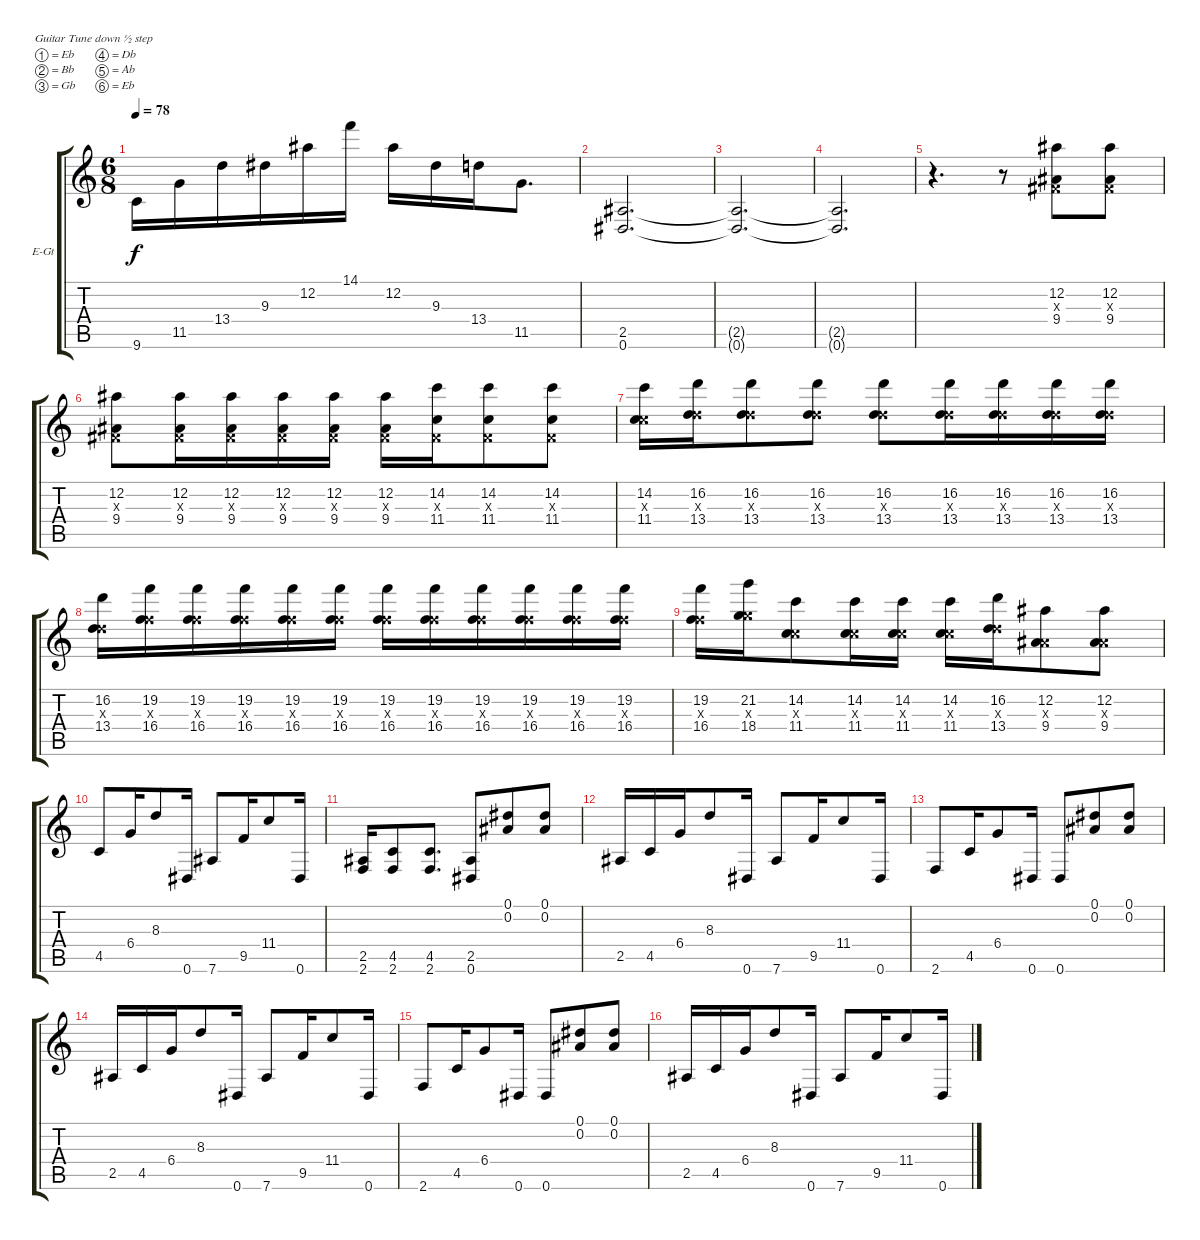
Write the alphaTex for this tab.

\defaultSystemsLayout 4
\bracketExtendMode groupsimilarinstruments
\firstSystemTrackNameOrientation horizontal
\otherSystemsTrackNameOrientation horizontal
\track ("Guitar Dist. Lead" "E-Gt") {instrument distortionguitar}
\staff {score tabs}
\tuning (Eb4 Bb3 Gb3 Db3 Ab2 Eb2)
\ts (6 8)
\tempo 78
\clef g2
\ks c
9.6.16{dy f} 11.5.16 13.4.16 9.3.16 12.2.16 14.1.16 12.2.16 9.3.16 13.4.16 11.5.8{d} |
(2.5 0.6).2{d} |
(2.5{t} 0.6{t}).2{d} |
(2.5{t} 0.6{t}).2{d} |
r.4{d} r.8 (9.4 12.2 0.3{x}).8 (9.4 12.2 0.3{x}).8 |
(9.4 12.2 0.3{x}).8 (9.4 12.2 0.3{x}).16 (9.4 12.2 0.3{x}).16 (9.4 12.2 0.3{x}).16 (9.4 12.2 0.3{x}).16 (9.4 12.2 0.3{x}).16 (11.4 14.2 0.3{x}).16 (11.4 14.2 0.3{x}).8 (11.4 14.2 0.3{x}).8 |
(14.2 6.3{x} 11.4).16 (8.3{x} 16.2 13.4).16 (16.2 8.3{x} 13.4).8 (16.2 8.3{x} 13.4).8 (16.2 8.3{x} 13.4).8 (16.2 8.3{x} 13.4).16 (16.2 8.3{x} 13.4).16 (16.2 8.3{x} 13.4).16 (16.2 8.3{x} 13.4).16 |
(16.2 8.3{x} 13.4).16 (11.3{x} 19.2 16.4).16 (19.2 11.3{x} 16.4).16 (19.2 11.3{x} 16.4).16 (19.2 11.3{x} 16.4).16 (19.2 11.3{x} 16.4).16 (19.2 11.3{x} 16.4).16 (19.2 11.3{x} 16.4).16 (19.2 11.3{x} 16.4).16 (19.2 11.3{x} 16.4).16 (19.2 11.3{x} 16.4).16 (19.2 11.3{x} 16.4).16 |
(19.2 11.3{x} 16.4).16 (13.3{x} 21.2 18.4).16 (14.2 6.3{x} 11.4).8 (14.2 6.3{x} 11.4).16 (14.2 6.3{x} 11.4).16 (14.2 6.3{x} 11.4).16 (8.3{x} 16.2 13.4).16 (12.2 4.3{x} 9.4).8 (12.2 4.3{x} 9.4).8 |
4.5.8 6.4.16 8.3.8 0.6.16 7.6.8 9.5.16 11.4.8 0.6.16 |
(2.5 2.6).16 (4.5 2.6).8 (4.5 2.6).8{d} (2.5 0.6).8 (0.1 0.2).8 (0.1 0.2).8 |
2.5.16 4.5.16 6.4.16 8.3.8 0.6.16 7.6.8 9.5.16 11.4.8 0.6.16 |
2.6.8 4.5.16 6.4.8 0.6.16 0.6.8 (0.1 0.2).8 (0.1 0.2).8 |
2.5.16 4.5.16 6.4.16 8.3.8 0.6.16 7.6.8 9.5.16 11.4.8 0.6.16 |
2.6.8 4.5.16 6.4.8 0.6.16 0.6.8 (0.1 0.2).8 (0.1 0.2).8 |
2.5.16 4.5.16 6.4.16 8.3.8 0.6.16 7.6.8 9.5.16 11.4.8 0.6.16
